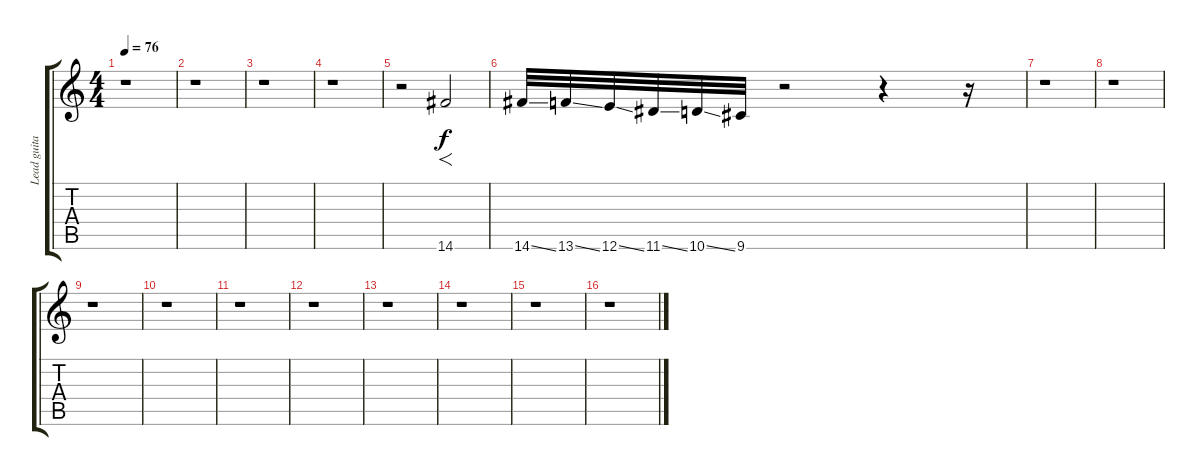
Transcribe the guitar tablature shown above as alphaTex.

\track ("Lead guitar" "Lead guita") {instrument distortionguitar}
\staff {score tabs}
\tuning (E4 B3 G3 D3 A2 E2) {hide}
\ts (4 4)
\tempo 76
\clef g2
\ks c
r.1{dy f instrument distortionguitar} |
r.1 |
r.1 |
r.1 |
r.2 14.6.2{f} |
14.6{ss}.32 13.6{ss}.32 12.6{ss}.32 11.6{ss}.32 10.6{ss}.32 9.6.32 r.2 r.4 r.16 |
r.1 |
r.1 |
r.1 |
r.1 |
r.1 |
r.1 |
r.1 |
r.1 |
r.1 |
r.1
